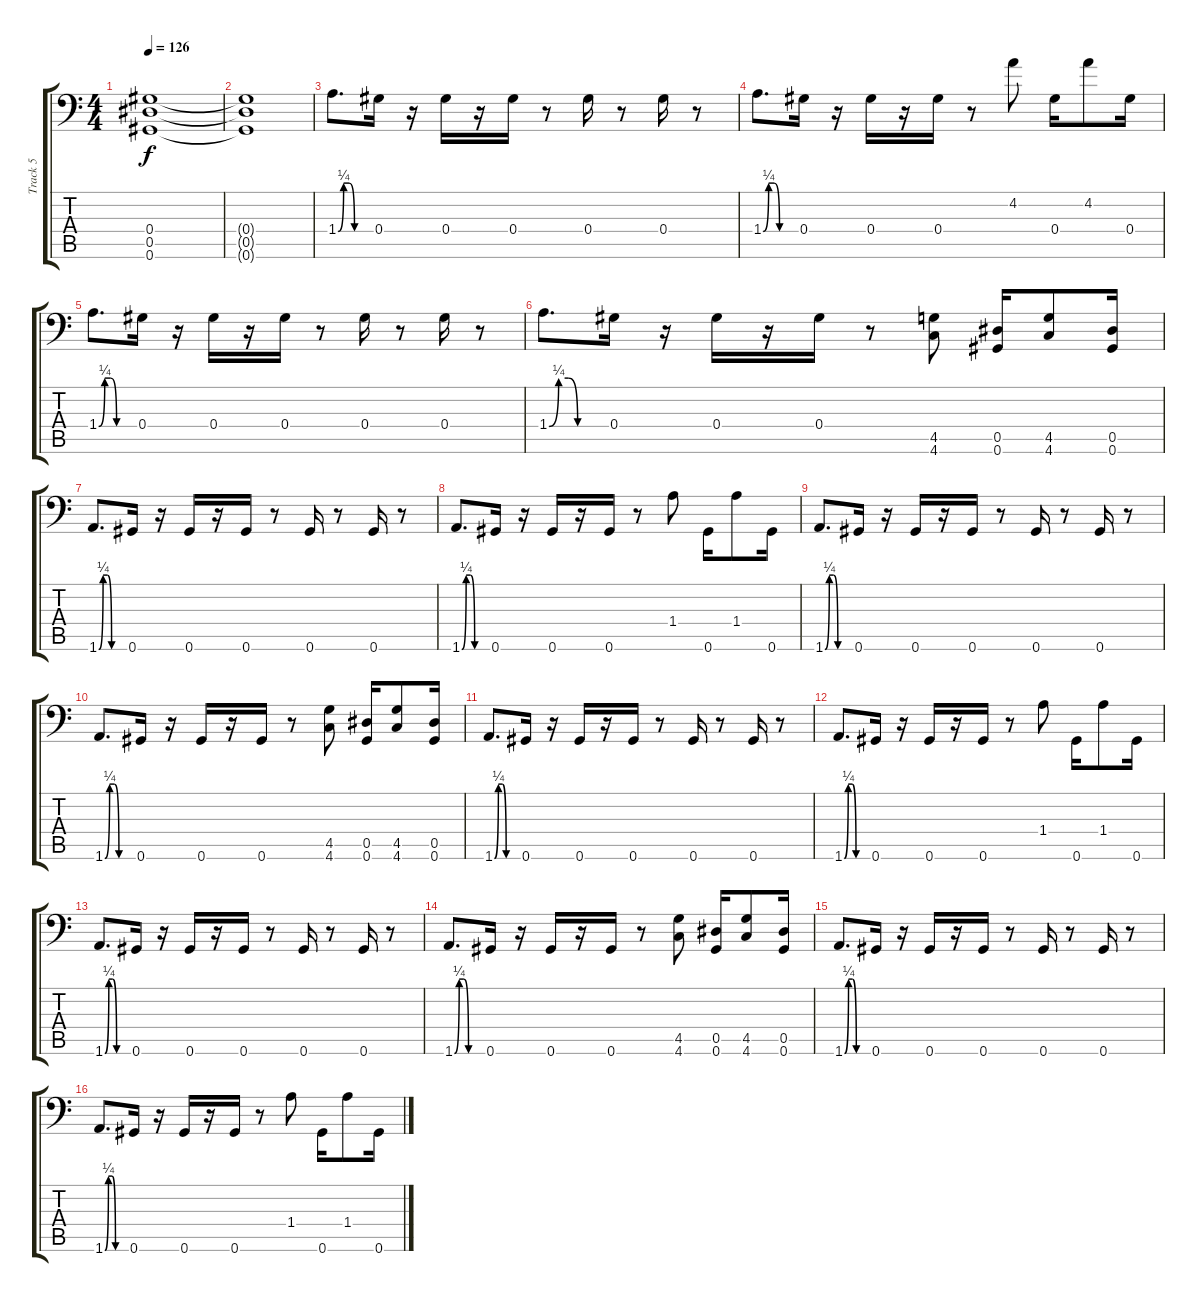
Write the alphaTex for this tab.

\track ("Track 5" "Track 5") {instrument overdrivenguitar}
\staff {score tabs}
\tuning (Bb3 F3 Db3 Ab2 Eb2 Ab1) {hide}
\ts (4 4)
\tempo 126
\clef f4
\ks c
(0.4 0.5 0.6).1{dy f} |
(0.4{t} 0.5{t} 0.6{t}).1 |
1.4{be (custom 0 0 10 1 20 1 30 0 60 0)}.8{d} 0.4.16 r.16 0.4.16 r.16 0.4.16 r.8 0.4.16 r.8 0.4.16 r.8 |
1.4{be (custom 0 0 10 1 20 1 30 0 60 0)}.8{d} 0.4.16 r.16 0.4.16 r.16 0.4.16 r.8 4.2.8 0.4.16 4.2.8 0.4.16 |
1.4{be (custom 0 0 10 1 20 1 30 0 60 0)}.8{d} 0.4.16 r.16 0.4.16 r.16 0.4.16 r.8 0.4.16 r.8 0.4.16 r.8 |
1.4{be (custom 0 0 10 1 20 1 30 0 60 0)}.8{d} 0.4.16 r.16 0.4.16 r.16 0.4.16 r.8 (4.5 4.6).8{volume 9} (0.5 0.6).16 (4.5 4.6).8 (0.5 0.6).16 |
1.6{be (custom 0 0 10 1 20 1 30 0 60 0)}.8{d} 0.6.16 r.16 0.6.16 r.16 0.6.16 r.8 0.6.16 r.8 0.6.16 r.8 |
1.6{be (custom 0 0 10 1 20 1 30 0 60 0)}.8{d} 0.6.16 r.16 0.6.16 r.16 0.6.16 r.8 1.4.8 0.6.16 1.4.8 0.6.16 |
1.6{be (custom 0 0 10 1 20 1 30 0 60 0)}.8{d} 0.6.16 r.16 0.6.16 r.16 0.6.16 r.8 0.6.16 r.8 0.6.16 r.8 |
1.6{be (custom 0 0 10 1 20 1 30 0 60 0)}.8{d} 0.6.16 r.16 0.6.16 r.16 0.6.16 r.8 (4.5 4.6).8 (0.5 0.6).16 (4.5 4.6).8 (0.5 0.6).16 |
1.6{be (custom 0 0 10 1 20 1 30 0 60 0)}.8{d} 0.6.16 r.16 0.6.16 r.16 0.6.16 r.8 0.6.16 r.8 0.6.16 r.8 |
1.6{be (custom 0 0 10 1 20 1 30 0 60 0)}.8{d} 0.6.16 r.16 0.6.16 r.16 0.6.16 r.8 1.4.8 0.6.16 1.4.8 0.6.16 |
1.6{be (custom 0 0 10 1 20 1 30 0 60 0)}.8{d} 0.6.16 r.16 0.6.16 r.16 0.6.16 r.8 0.6.16 r.8 0.6.16 r.8 |
1.6{be (custom 0 0 10 1 20 1 30 0 60 0)}.8{d} 0.6.16 r.16 0.6.16 r.16 0.6.16 r.8 (4.5 4.6).8 (0.5 0.6).16 (4.5 4.6).8 (0.5 0.6).16 |
1.6{be (custom 0 0 10 1 20 1 30 0 60 0)}.8{d} 0.6.16 r.16 0.6.16 r.16 0.6.16 r.8 0.6.16 r.8 0.6.16 r.8 |
1.6{be (custom 0 0 10 1 20 1 30 0 60 0)}.8{d} 0.6.16 r.16 0.6.16 r.16 0.6.16 r.8 1.4.8 0.6.16 1.4.8 0.6.16
